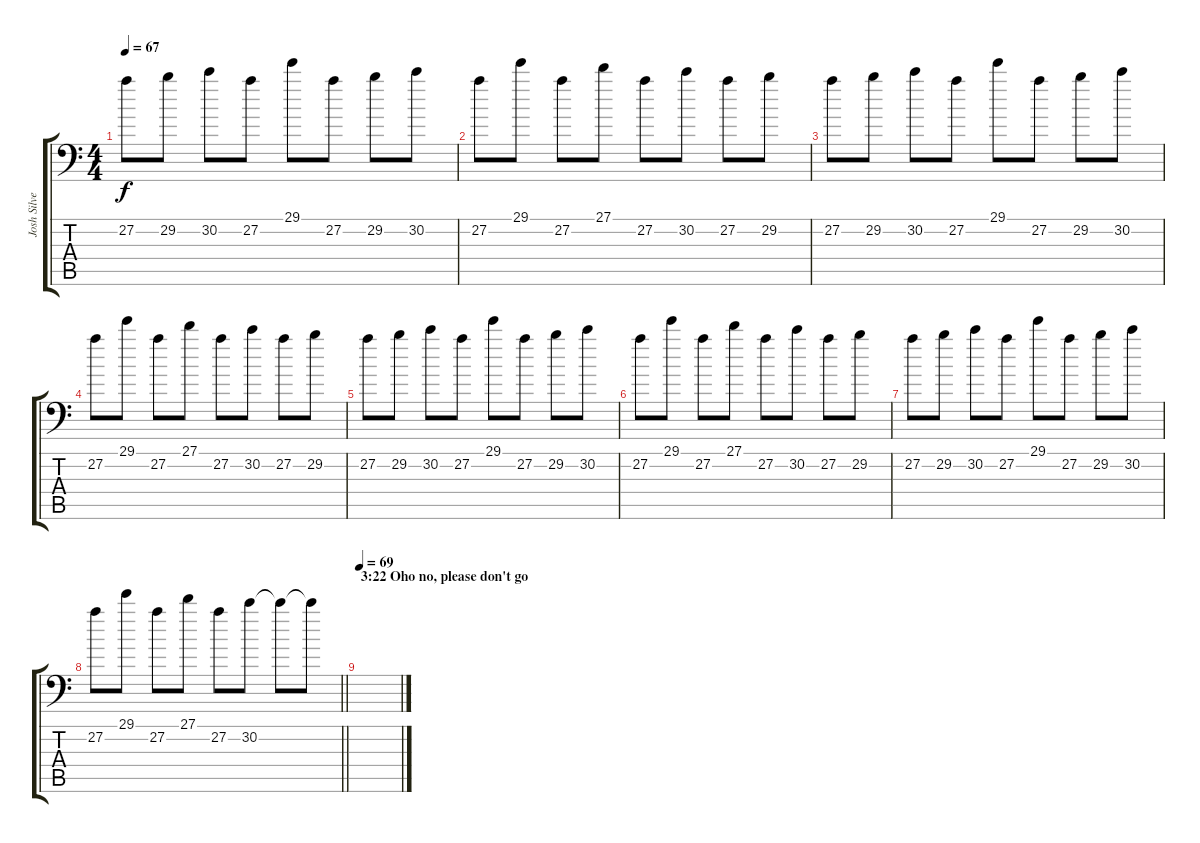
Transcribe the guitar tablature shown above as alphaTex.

\track ("Josh Silver (Church Organ / Piano (Drop " "Josh Silve") {instrument churchorgan}
\staff {score tabs}
\tuning (B3 Gb3 D3 A2 E2 A1) {hide}
\ts (4 4)
\tempo 67
\clef f4
\ks c
27.2.8{dy f} 29.2.8 30.2.8 27.2.8 29.1.8 27.2.8 29.2.8 30.2.8 |
27.2.8 29.1.8 27.2.8 27.1.8 27.2.8 30.2.8 27.2.8 29.2.8 |
27.2.8 29.2.8 30.2.8 27.2.8 29.1.8 27.2.8 29.2.8 30.2.8 |
27.2.8 29.1.8 27.2.8 27.1.8 27.2.8 30.2.8 27.2.8 29.2.8 |
27.2.8 29.2.8 30.2.8 27.2.8 29.1.8 27.2.8 29.2.8 30.2.8 |
27.2.8 29.1.8 27.2.8 27.1.8 27.2.8 30.2.8 27.2.8 29.2.8 |
27.2.8 29.2.8 30.2.8 27.2.8 29.1.8 27.2.8 29.2.8 30.2.8 |
\barLineRight lightlight
27.2.8 29.1.8 27.2.8 27.1.8 27.2.8 30.2.8 30.2{t}.8 30.2{t}.8 |
\section ("" "3:22 Oho no, please don't go ")
\tempo 69
